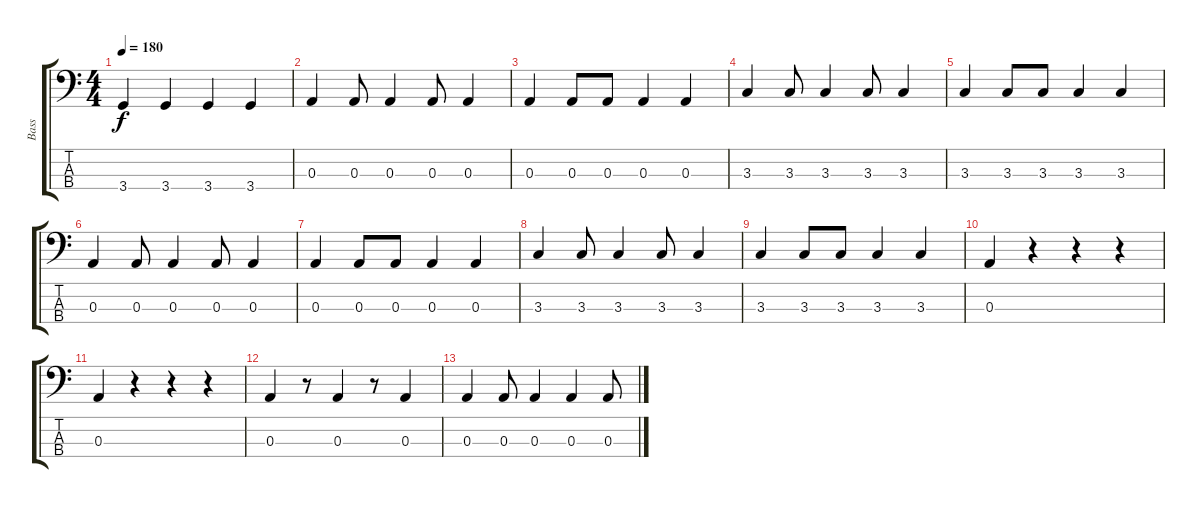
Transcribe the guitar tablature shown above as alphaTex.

\track ("Bass" "Bass") {instrument acousticguitarnylon}
\staff {score tabs}
\tuning (G2 D2 A1 E1) {hide}
\ts (4 4)
\tempo 180
\clef f4
\ks c
3.4.4{dy f} 3.4.4 3.4.4 3.4.4 |
0.3.4 0.3.8 0.3.4 0.3.8 0.3.4 |
0.3.4 0.3.8 0.3.8 0.3.4 0.3.4 |
3.3.4 3.3.8 3.3.4 3.3.8 3.3.4 |
3.3.4 3.3.8 3.3.8 3.3.4 3.3.4 |
0.3.4 0.3.8 0.3.4 0.3.8 0.3.4 |
0.3.4 0.3.8 0.3.8 0.3.4 0.3.4 |
3.3.4 3.3.8 3.3.4 3.3.8 3.3.4 |
3.3.4 3.3.8 3.3.8 3.3.4 3.3.4 |
0.3.4 r.4 r.4 r.4 |
0.3.4 r.4 r.4 r.4 |
0.3.4 r.8 0.3.4 r.8 0.3.4 |
0.3.4 0.3.8 0.3.4 0.3.4 0.3.8
